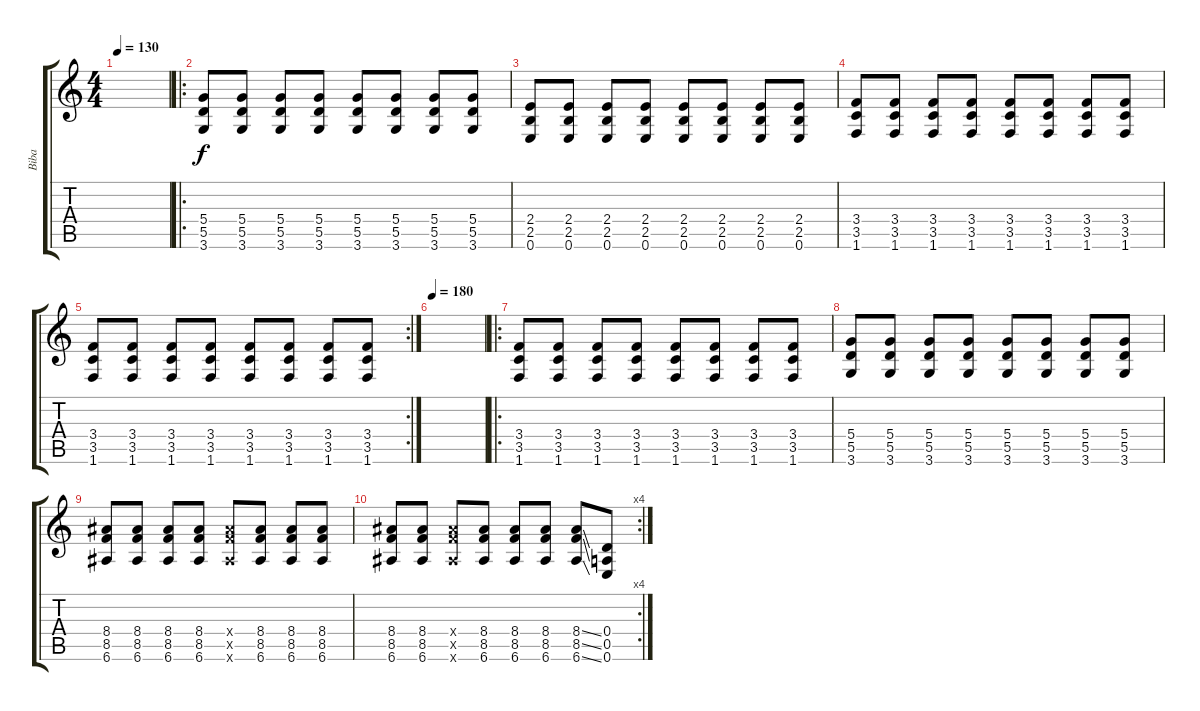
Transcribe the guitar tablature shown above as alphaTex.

\track ("Biba" "Biba") {instrument distortionguitar}
\staff {score tabs}
\tuning (E4 B3 G3 D3 A2 E2) {hide}
\ts (4 4)
\tempo 130
\clef g2
\ks c
|
\ro
(5.4 5.5 3.6).8 (5.4 5.5 3.6).8 (5.4 5.5 3.6).8 (5.4 5.5 3.6).8 (5.4 5.5 3.6).8 (5.4 5.5 3.6).8 (5.4 5.5 3.6).8 (5.4 5.5 3.6).8 |
(2.4 2.5 0.6).8 (2.4 2.5 0.6).8 (2.4 2.5 0.6).8 (2.4 2.5 0.6).8 (2.4 2.5 0.6).8 (2.4 2.5 0.6).8 (2.4 2.5 0.6).8 (2.4 2.5 0.6).8 |
(3.4 3.5 1.6).8 (3.4 3.5 1.6).8 (3.4 3.5 1.6).8 (3.4 3.5 1.6).8 (3.4 3.5 1.6).8 (3.4 3.5 1.6).8 (3.4 3.5 1.6).8 (3.4 3.5 1.6).8 |
\rc 2
(3.4 3.5 1.6).8 (3.4 3.5 1.6).8 (3.4 3.5 1.6).8 (3.4 3.5 1.6).8 (3.4 3.5 1.6).8 (3.4 3.5 1.6).8 (3.4 3.5 1.6).8 (3.4 3.5 1.6).8 |
\tempo 180
|
\ro
(3.4 3.5 1.6).8 (3.4 3.5 1.6).8 (3.4 3.5 1.6).8 (3.4 3.5 1.6).8 (3.4 3.5 1.6).8 (3.4 3.5 1.6).8 (3.4 3.5 1.6).8 (3.4 3.5 1.6).8 |
(5.4 5.5 3.6).8 (5.4 5.5 3.6).8 (5.4 5.5 3.6).8 (5.4 5.5 3.6).8 (5.4 5.5 3.6).8 (5.4 5.5 3.6).8 (5.4 5.5 3.6).8 (5.4 5.5 3.6).8 |
(8.4 8.5 6.6).8 (8.4 8.5 6.6).8 (8.4 8.5 6.6).8 (8.4 8.5 6.6).8 (8.4{x} 8.5{x} 6.6{x}).8 (8.4 8.5 6.6).8 (8.4 8.5 6.6).8 (8.4 8.5 6.6).8 |
\rc 4
(8.4 8.5 6.6).8 (8.4 8.5 6.6).8 (8.4{x} 8.5{x} 6.6{x}).8 (8.4 8.5 6.6).8 (8.4 8.5 6.6).8 (8.4 8.5 6.6).8 (8.4{ss} 8.5{ss} 6.6{ss}).8 (0.4 0.5 0.6).8
